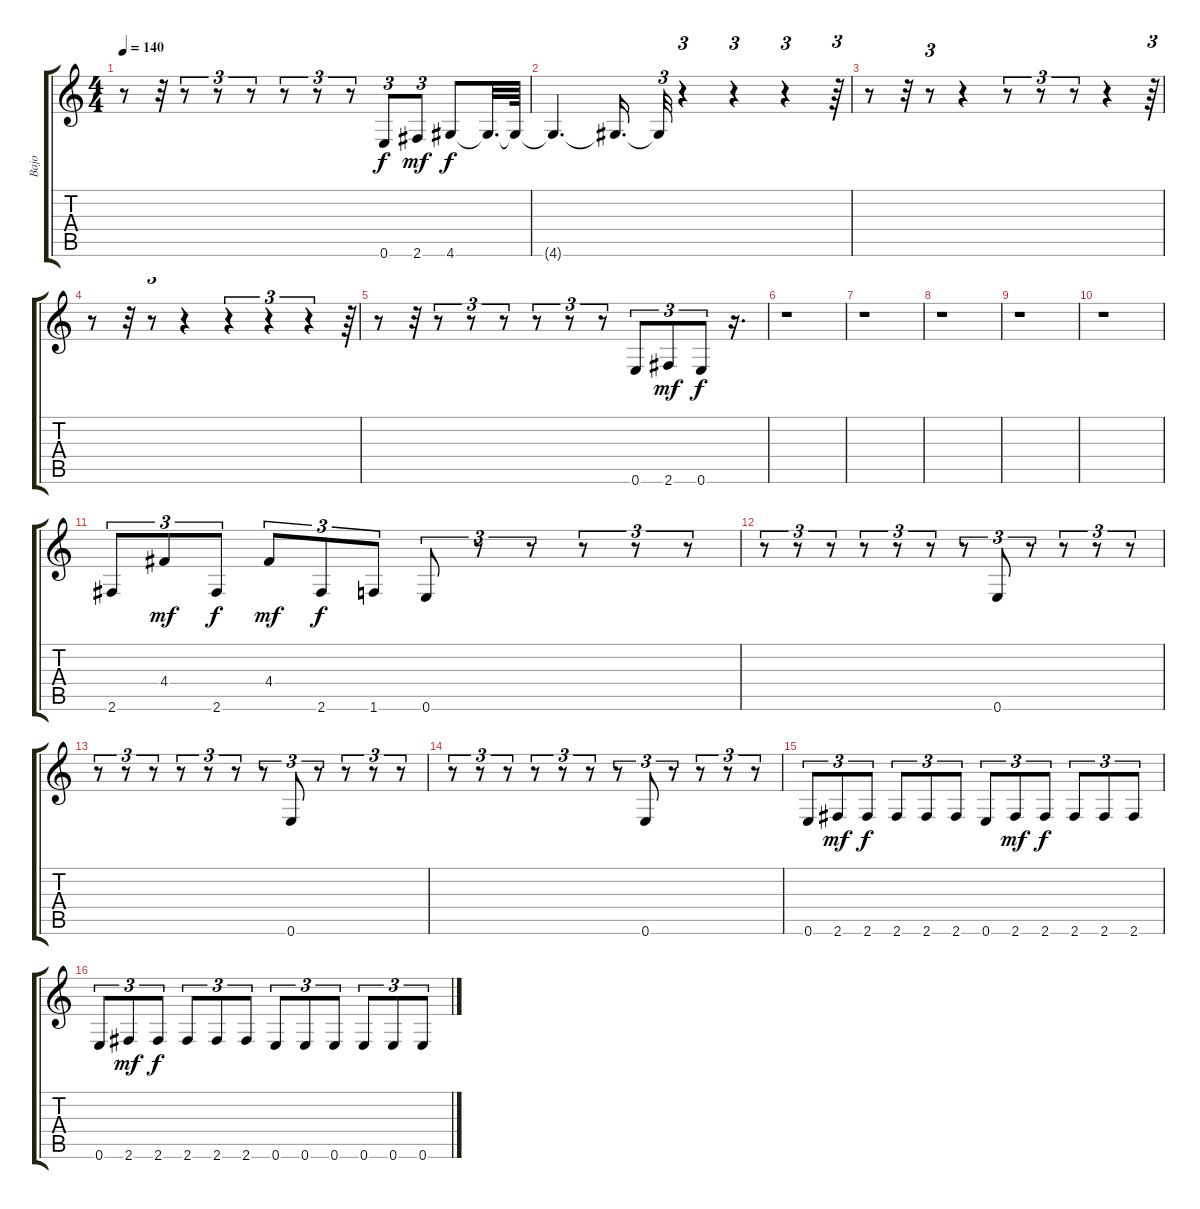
\track ("Bajo" "Bajo") {instrument electricbasspick}
\staff {score tabs}
\tuning (E4 B3 G3 D3 A2 E2) {hide}
\ts (4 4)
\tempo 140
\clef g2
\ks c
r.8{dy f} r.32 r.8{tu (3 2)} r.8{tu (3 2)} r.8{tu (3 2)} r.8{tu (3 2)} r.8{tu (3 2)} r.8{tu (3 2)} 0.6.8{tu (3 2)} 2.6.8{tu (3 2) dy mf} 4.6.8{dy f} 4.6{t}.32{d} 4.6{t}.64 |
4.6{t}.4{d} 4.6{t}.16{d} 4.6{t}.32{tu (3 2)} r.4{tu (3 2)} r.4{tu (3 2)} r.4{tu (3 2)} r.64{tu (3 2)} |
r.8 r.32 r.8{tu (3 2)} r.4 r.8{tu (3 2)} r.8{tu (3 2)} r.8{tu (3 2)} r.4 r.64{tu (3 2)} |
r.8 r.32 r.8{tu (3 2)} r.4 r.4{tu (3 2)} r.4{tu (3 2)} r.4{tu (3 2)} r.64{tu (3 2)} |
r.8 r.32 r.8{tu (3 2)} r.8{tu (3 2)} r.8{tu (3 2)} r.8{tu (3 2)} r.8{tu (3 2)} r.8{tu (3 2)} 0.6.8{tu (3 2)} 2.6.8{tu (3 2) dy mf} 0.6.8{tu (3 2) dy f} r.16{d} |
r.1 |
r.1 |
r.1 |
r.1 |
r.1 |
2.6.8{tu (3 2)} 4.4.8{tu (3 2) dy mf} 2.6.8{tu (3 2) dy f} 4.4.8{tu (3 2) dy mf} 2.6.8{tu (3 2) dy f} 1.6.8{tu (3 2)} 0.6.8{tu (3 2)} r.8{tu (3 2)} r.8{tu (3 2)} r.8{tu (3 2)} r.8{tu (3 2)} r.8{tu (3 2)} |
r.8{tu (3 2)} r.8{tu (3 2)} r.8{tu (3 2)} r.8{tu (3 2)} r.8{tu (3 2)} r.8{tu (3 2)} r.8{tu (3 2)} 0.6.8{tu (3 2)} r.8{tu (3 2)} r.8{tu (3 2)} r.8{tu (3 2)} r.8{tu (3 2)} |
r.8{tu (3 2)} r.8{tu (3 2)} r.8{tu (3 2)} r.8{tu (3 2)} r.8{tu (3 2)} r.8{tu (3 2)} r.8{tu (3 2)} 0.6.8{tu (3 2)} r.8{tu (3 2)} r.8{tu (3 2)} r.8{tu (3 2)} r.8{tu (3 2)} |
r.8{tu (3 2)} r.8{tu (3 2)} r.8{tu (3 2)} r.8{tu (3 2)} r.8{tu (3 2)} r.8{tu (3 2)} r.8{tu (3 2)} 0.6.8{tu (3 2)} r.8{tu (3 2)} r.8{tu (3 2)} r.8{tu (3 2)} r.8{tu (3 2)} |
0.6.8{tu (3 2)} 2.6.8{tu (3 2) dy mf} 2.6.8{tu (3 2) dy f} 2.6.8{tu (3 2)} 2.6.8{tu (3 2)} 2.6.8{tu (3 2)} 0.6.8{tu (3 2)} 2.6.8{tu (3 2) dy mf} 2.6.8{tu (3 2) dy f} 2.6.8{tu (3 2)} 2.6.8{tu (3 2)} 2.6.8{tu (3 2)} |
0.6.8{tu (3 2)} 2.6.8{tu (3 2) dy mf} 2.6.8{tu (3 2) dy f} 2.6.8{tu (3 2)} 2.6.8{tu (3 2)} 2.6.8{tu (3 2)} 0.6.8{tu (3 2)} 0.6.8{tu (3 2)} 0.6.8{tu (3 2)} 0.6.8{tu (3 2)} 0.6.8{tu (3 2)} 0.6.8{tu (3 2)}
